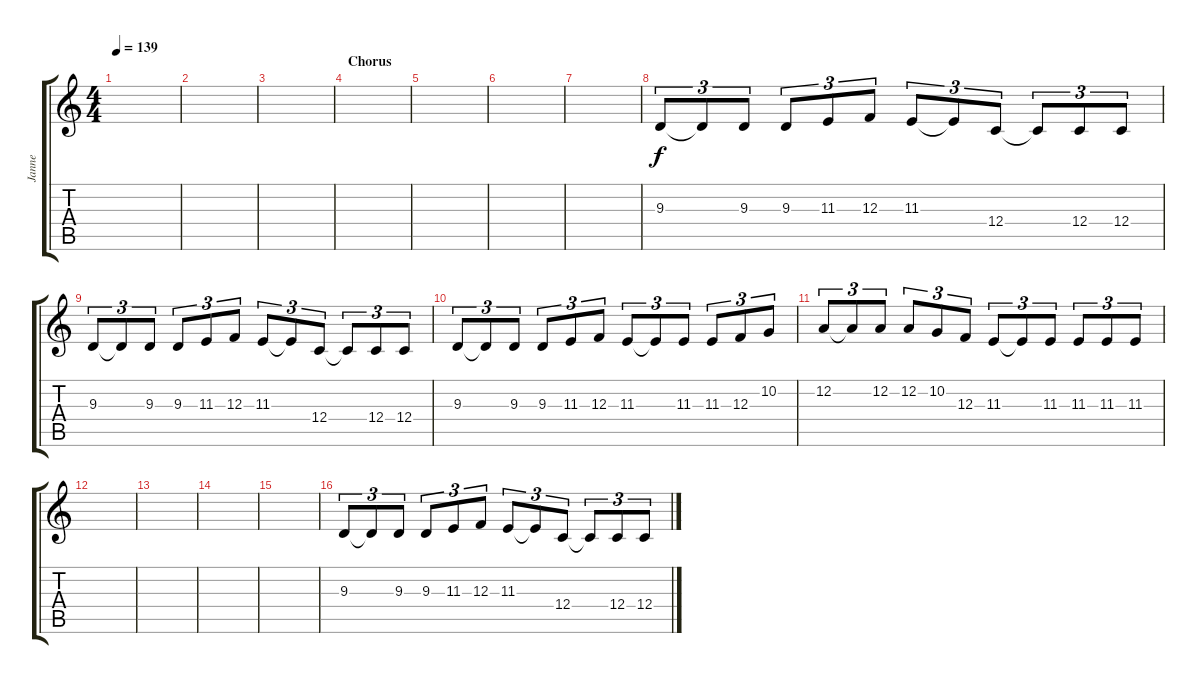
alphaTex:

\track ("Janne" "Janne") {instrument lead1square}
\staff {score tabs}
\tuning (D4 A3 F3 C3 G2 D2) {hide}
\ts (4 4)
\tempo 139
\clef g2
\ks c
|
|
|
\section ("" "Chorus")
|
|
|
|
9.3.8{tu (3 2) balance 16 instrument lead1square} 9.3{t}.8{tu (3 2)} 9.3.8{tu (3 2)} 9.3.8{tu (3 2)} 11.3.8{tu (3 2)} 12.3.8{tu (3 2)} 11.3.8{tu (3 2)} 11.3{t}.8{tu (3 2)} 12.4.8{tu (3 2)} 12.4{t}.8{tu (3 2)} 12.4.8{tu (3 2)} 12.4.8{tu (3 2)} |
9.3.8{tu (3 2)} 9.3{t}.8{tu (3 2)} 9.3.8{tu (3 2)} 9.3.8{tu (3 2)} 11.3.8{tu (3 2)} 12.3.8{tu (3 2)} 11.3.8{tu (3 2)} 11.3{t}.8{tu (3 2)} 12.4.8{tu (3 2)} 12.4{t}.8{tu (3 2)} 12.4.8{tu (3 2)} 12.4.8{tu (3 2)} |
9.3.8{tu (3 2) balance 16 instrument lead1square} 9.3{t}.8{tu (3 2)} 9.3.8{tu (3 2)} 9.3.8{tu (3 2)} 11.3.8{tu (3 2)} 12.3.8{tu (3 2)} 11.3.8{tu (3 2)} 11.3{t}.8{tu (3 2)} 11.3.8{tu (3 2)} 11.3.8{tu (3 2)} 12.3.8{tu (3 2)} 10.2.8{tu (3 2)} |
12.2.8{tu (3 2)} 12.2{t}.8{tu (3 2)} 12.2.8{tu (3 2)} 12.2.8{tu (3 2)} 10.2.8{tu (3 2)} 12.3.8{tu (3 2)} 11.3.8{tu (3 2)} 11.3{t}.8{tu (3 2)} 11.3.8{tu (3 2)} 11.3.8{tu (3 2)} 11.3.8{tu (3 2)} 11.3.8{tu (3 2)} |
|
|
|
|
9.3.8{tu (3 2) balance 16} 9.3{t}.8{tu (3 2)} 9.3.8{tu (3 2)} 9.3.8{tu (3 2)} 11.3.8{tu (3 2)} 12.3.8{tu (3 2)} 11.3.8{tu (3 2)} 11.3{t}.8{tu (3 2)} 12.4.8{tu (3 2)} 12.4{t}.8{tu (3 2)} 12.4.8{tu (3 2)} 12.4.8{tu (3 2)}
